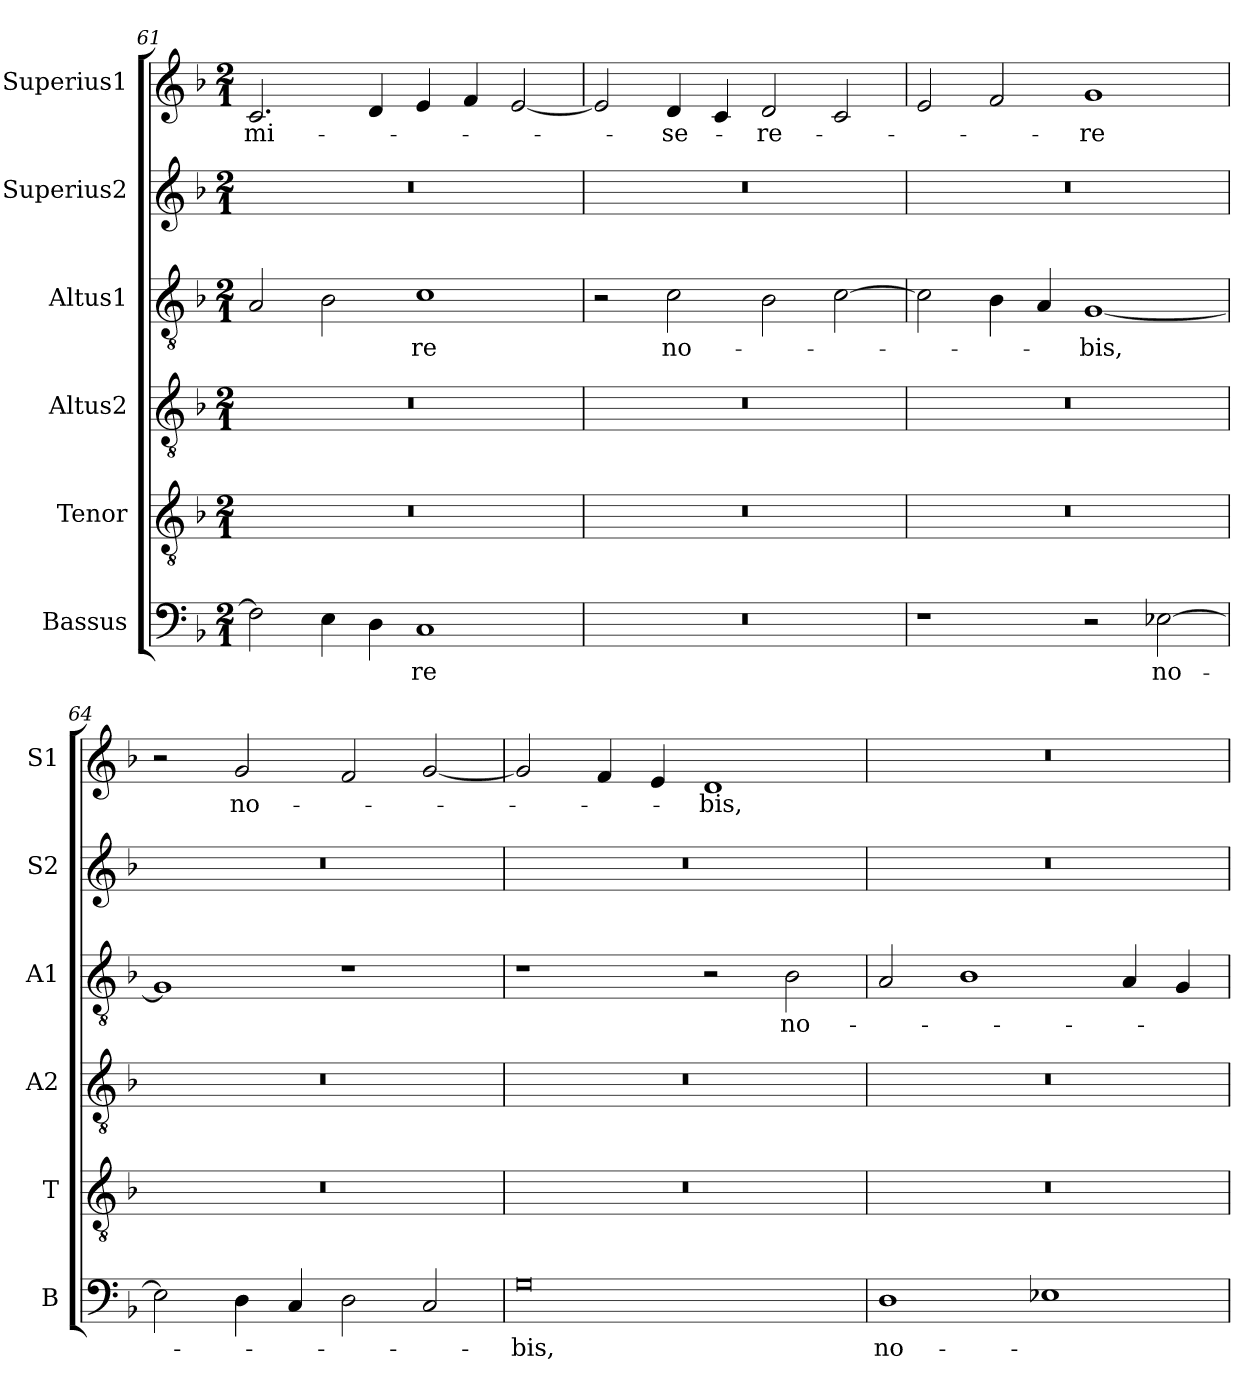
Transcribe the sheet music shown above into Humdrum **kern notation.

**kern	**text	**kern	**kern	**kern	**text	**kern	**kern	**text
*part6	*part6	*part5	*part4	*part3	*part3	*part2	*part1	*part1
*staff6	*staff6	*staff5	*staff4	*staff3	*staff3	*staff2	*staff1	*staff1
*I"Bassus	*	*I"Tenor	*I"Altus2	*I"Altus1	*	*I"Superius2	*I"Superius1	*
*I'B	*	*I'T	*I'A2	*I'A1	*	*I'S2	*I'S1	*
*clefF4	*	*clefGv2	*clefGv2	*clefGv2	*	*clefG2	*clefG2	*
*k[b-]	*	*k[b-]	*k[b-]	*k[b-]	*	*k[b-]	*k[b-]	*
*M2/1	*	*M2/1	*M2/1	*M2/1	*	*M2/1	*M2/1	*
=61	=61	=61	=61	=61	=61	=61	=61	=61
2F\]	.	0r	0r	2A/	.	0r	2.c/	mi-
4E\	.	.	.	2B-\	.	.	.	.
4D\	.	.	.	.	.	.	4d/	.
1C	-re	.	.	1c	-re	.	4e/	.
.	.	.	.	.	.	.	4f/	.
.	.	.	.	.	.	.	[2e/	.
=62	=62	=62	=62	=62	=62	=62	=62	=62
0r	.	0r	0r	2r	.	0r	2e/]	.
.	.	.	.	2c\	no-	.	4d/	-se-
.	.	.	.	.	.	.	4c/	.
.	.	.	.	2B-\	.	.	2d/	-re-
.	.	.	.	[2c\	.	.	2c/	.
=63	=63	=63	=63	=63	=63	=63	=63	=63
1r	.	0r	0r	2c\]	.	0r	2e/	.
.	.	.	.	4B-\	.	.	2f/	.
.	.	.	.	4A/	.	.	.	.
2r	.	.	.	[1G	-bis,	.	1g	-re
[2E-X\	no-	.	.	.	.	.	.	.
=64	=64	=64	=64	=64	=64	=64	=64	=64
2E-\]	.	0r	0r	1G]	.	0r	2r	.
4D\	.	.	.	.	.	.	2g/	no-
4C/	.	.	.	.	.	.	.	.
2D\	.	.	.	1r	.	.	2f/	.
2C/	.	.	.	.	.	.	[2g/	.
=65	=65	=65	=65	=65	=65	=65	=65	=65
0G	-bis,	0r	0r	1r	.	0r	2g/]	.
.	.	.	.	.	.	.	4f/	.
.	.	.	.	.	.	.	4e/	.
.	.	.	.	2r	.	.	1d	-bis,
.	.	.	.	2B-\	no-	.	.	.
=66	=66	=66	=66	=66	=66	=66	=66	=66
1D	no-	0r	0r	2A/	.	0r	0r	.
.	.	.	.	1B-	.	.	.	.
1E-X	.	.	.	.	.	.	.	.
.	.	.	.	4A/	.	.	.	.
.	.	.	.	4G/	.	.	.	.
=	=	=	=	=	=	=	=	=
*-	*-	*-	*-	*-	*-	*-	*-	*-
